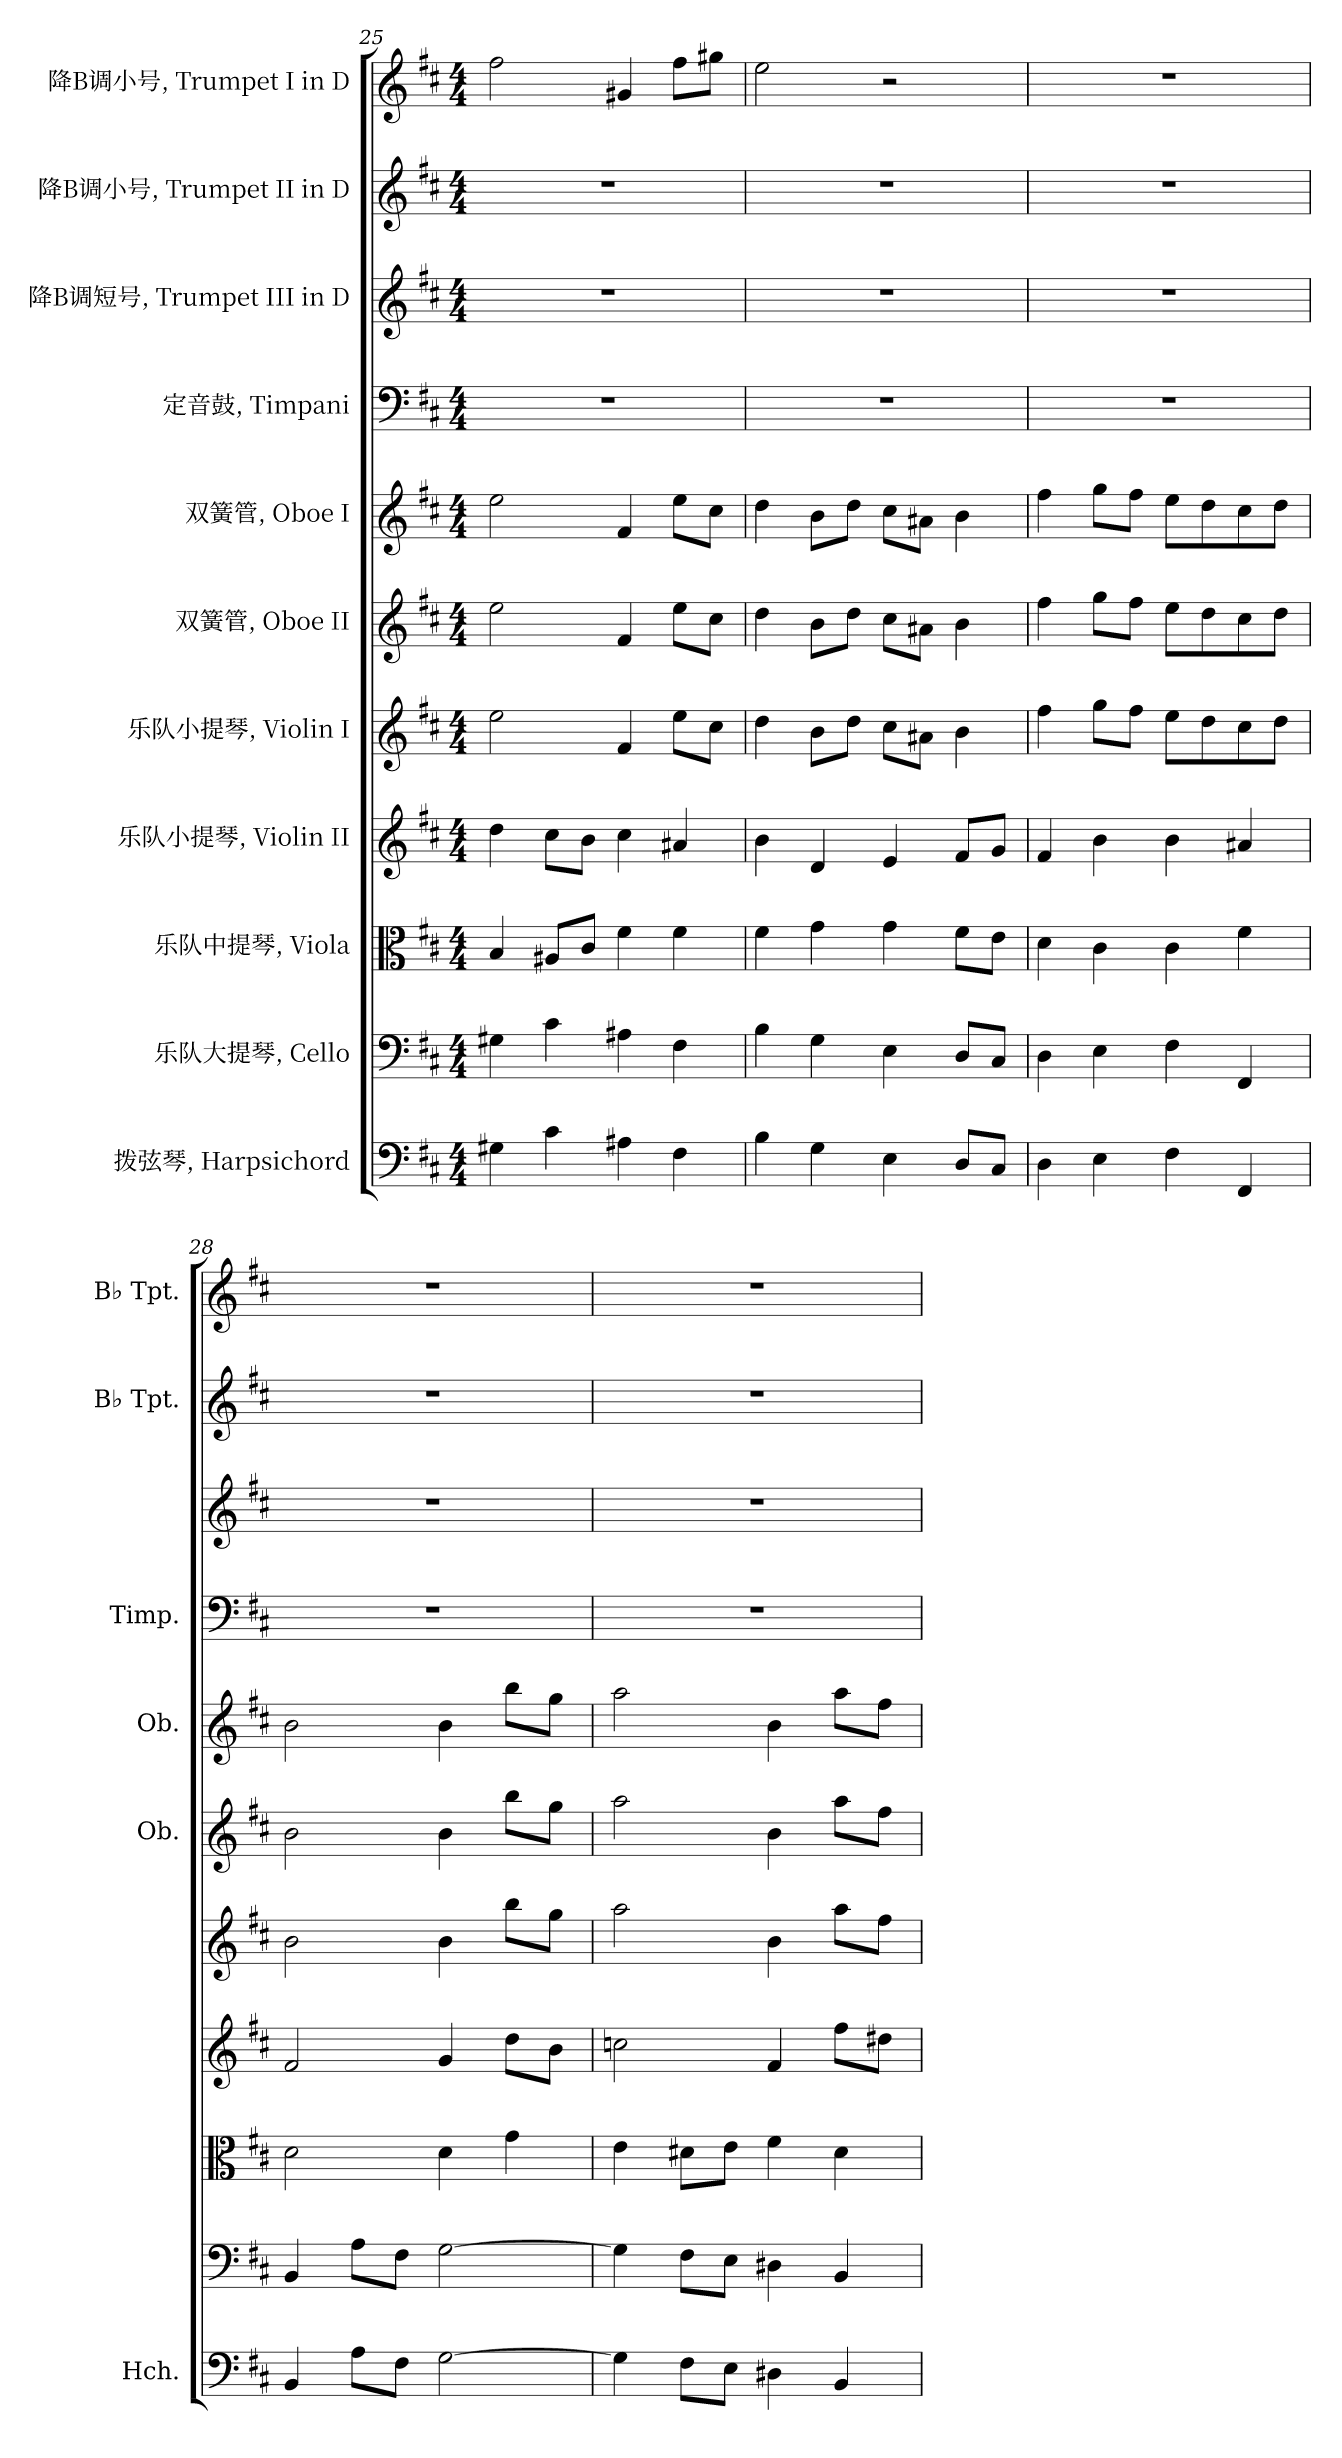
**kern	**kern	**kern	**kern	**kern	**kern	**kern	**kern	**kern	**kern	**kern
*part11	*part10	*part9	*part8	*part7	*part6	*part5	*part4	*part3	*part2	*part1
*staff11	*staff10	*staff9	*staff8	*staff7	*staff6	*staff5	*staff4	*staff3	*staff2	*staff1
*I"拨弦琴, Harpsichord	*I"乐队大提琴, Cello	*I"乐队中提琴, Viola	*I"乐队小提琴, Violin II	*I"乐队小提琴, Violin I	*I"双簧管, Oboe II	*I"双簧管, Oboe I	*I"定音鼓, Timpani	*I"降B调短号, Trumpet III in D	*I"降B调小号, Trumpet II in D	*I"降B调小号, Trumpet I in D
*I'Hch.	*	*	*	*	*I'Ob.	*I'Ob.	*I'Timp.	*	*I'B♭ Tpt.	*I'B♭ Tpt.
*clefF4	*clefF4	*clefC3	*clefG2	*clefG2	*clefG2	*clefG2	*clefF4	*clefG2	*clefG2	*clefG2
*	*	*	*	*	*	*	*	*ITrd1c2	*ITrd1c2	*ITrd1c2
*k[f#c#]	*k[f#c#]	*k[f#c#]	*k[f#c#]	*k[f#c#]	*k[f#c#]	*k[f#c#]	*k[f#c#]	*k[]	*k[]	*k[]
*M4/4	*M4/4	*M4/4	*M4/4	*M4/4	*M4/4	*M4/4	*M4/4	*M4/4	*M4/4	*M4/4
=25	=25	=25	=25	=25	=25	=25	=25	=25	=25	=25
4G#X\	4G#X\	4B/	4dd\	2ee\	2ee\	2ee\	1r	1r	1r	2ee\
4c#\	4c#\	8A#X/L	8cc#\L	.	.	.	.	.	.	.
.	.	8c#/J	8b\J	.	.	.	.	.	.	.
4A#X\	4A#X\	4f#\	4cc#\	4f#/	4f#/	4f#/	.	.	.	4f#X/
4F#\	4F#\	4f#\	4a#X/	8ee\L	8ee\L	8ee\L	.	.	.	8ee\L
.	.	.	.	8cc#\J	8cc#\J	8cc#\J	.	.	.	8ff#X\J
=26	=26	=26	=26	=26	=26	=26	=26	=26	=26	=26
4B\	4B\	4f#\	4b\	4dd\	4dd\	4dd\	1r	1r	1r	2dd\
4G\	4G\	4g\	4d/	8b\L	8b\L	8b\L	.	.	.	.
.	.	.	.	8dd\J	8dd\J	8dd\J	.	.	.	.
4E\	4E\	4g\	4e/	8cc#\L	8cc#\L	8cc#\L	.	.	.	2r
.	.	.	.	8a#X\J	8a#X\J	8a#X\J	.	.	.	.
8D/L	8D/L	8f#\L	8f#/L	4b\	4b\	4b\	.	.	.	.
8C#/J	8C#/J	8e\J	8g/J	.	.	.	.	.	.	.
!!LO:PB:g=z
=27	=27	=27	=27	=27	=27	=27	=27	=27	=27	=27
4D\	4D\	4d\	4f#/	4ff#\	4ff#\	4ff#\	1r	1r	1r	1r
4E\	4E\	4c#\	4b\	8gg\L	8gg\L	8gg\L	.	.	.	.
.	.	.	.	8ff#\J	8ff#\J	8ff#\J	.	.	.	.
4F#\	4F#\	4c#\	4b\	8ee\L	8ee\L	8ee\L	.	.	.	.
.	.	.	.	8dd\	8dd\	8dd\	.	.	.	.
4FF#/	4FF#/	4f#\	4a#X/	8cc#\	8cc#\	8cc#\	.	.	.	.
.	.	.	.	8dd\J	8dd\J	8dd\J	.	.	.	.
=28	=28	=28	=28	=28	=28	=28	=28	=28	=28	=28
4BB/	4BB/	2d\	2f#/	2b\	2b\	2b\	1r	1r	1r	1r
8A\L	8A\L	.	.	.	.	.	.	.	.	.
8F#\J	8F#\J	.	.	.	.	.	.	.	.	.
[2G\	[2G\	4d\	4g/	4b\	4b\	4b\	.	.	.	.
.	.	4g\	8dd\L	8bb\L	8bb\L	8bb\L	.	.	.	.
.	.	.	8b\J	8gg\J	8gg\J	8gg\J	.	.	.	.
=29	=29	=29	=29	=29	=29	=29	=29	=29	=29	=29
4G\]	4G\]	4e\	2ccn\	2aa\	2aa\	2aa\	1r	1r	1r	1r
8F#\L	8F#\L	8d#X\L	.	.	.	.	.	.	.	.
8E\J	8E\J	8e\J	.	.	.	.	.	.	.	.
4D#X\	4D#X\	4f#\	4f#/	4b\	4b\	4b\	.	.	.	.
4BB/	4BB/	4d#\	8ff#\L	8aa\L	8aa\L	8aa\L	.	.	.	.
.	.	.	8dd#X\J	8ff#\J	8ff#\J	8ff#\J	.	.	.	.
=	=	=	=	=	=	=	=	=	=	=
*-	*-	*-	*-	*-	*-	*-	*-	*-	*-	*-
